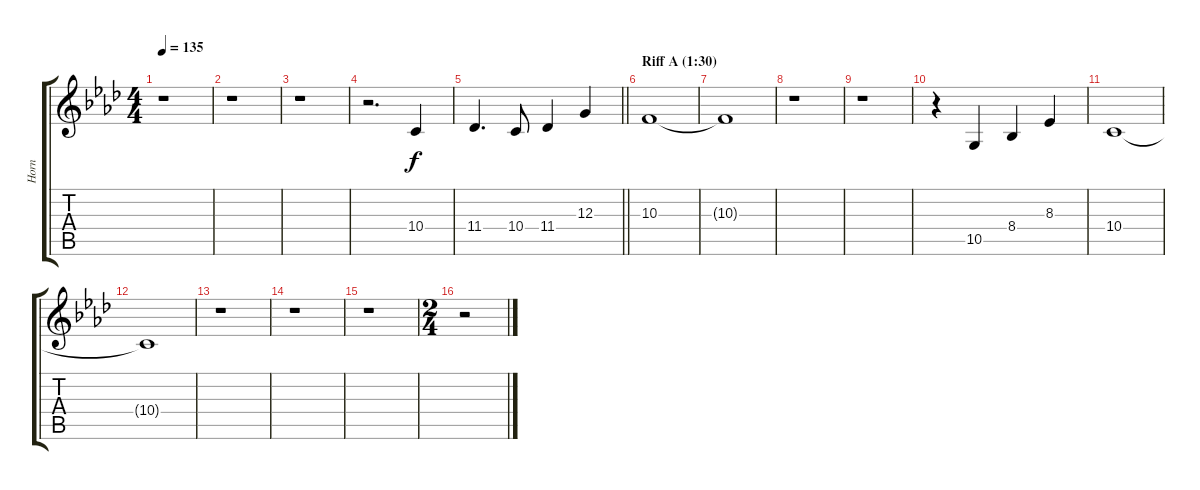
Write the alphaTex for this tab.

\track ("Horn" "Horn") {instrument frenchhorn}
\staff {score tabs}
\tuning (E4 B3 G3 D3 A2 E2) {hide}
\ts (4 4)
\tempo 135
\clef g2
\ks fminor
r.1{dy mf} |
r.1 |
r.1 |
r.2{d} 10.4.4{dy f volume 13} |
\barLineRight lightlight
11.4.4{d} 10.4.8 11.4.4 12.3.4 |
\section ("" "Riff A (1:30)")
10.3.1{volume 0} |
10.3{t}.1 |
r.1 |
r.1 |
r.4 10.5.4{volume 11} 8.4.4 8.3.4 |
10.4.1 |
10.4{t}.1{volume 0} |
r.1 |
r.1 |
r.1 |
\ts (2 4)
r.2
